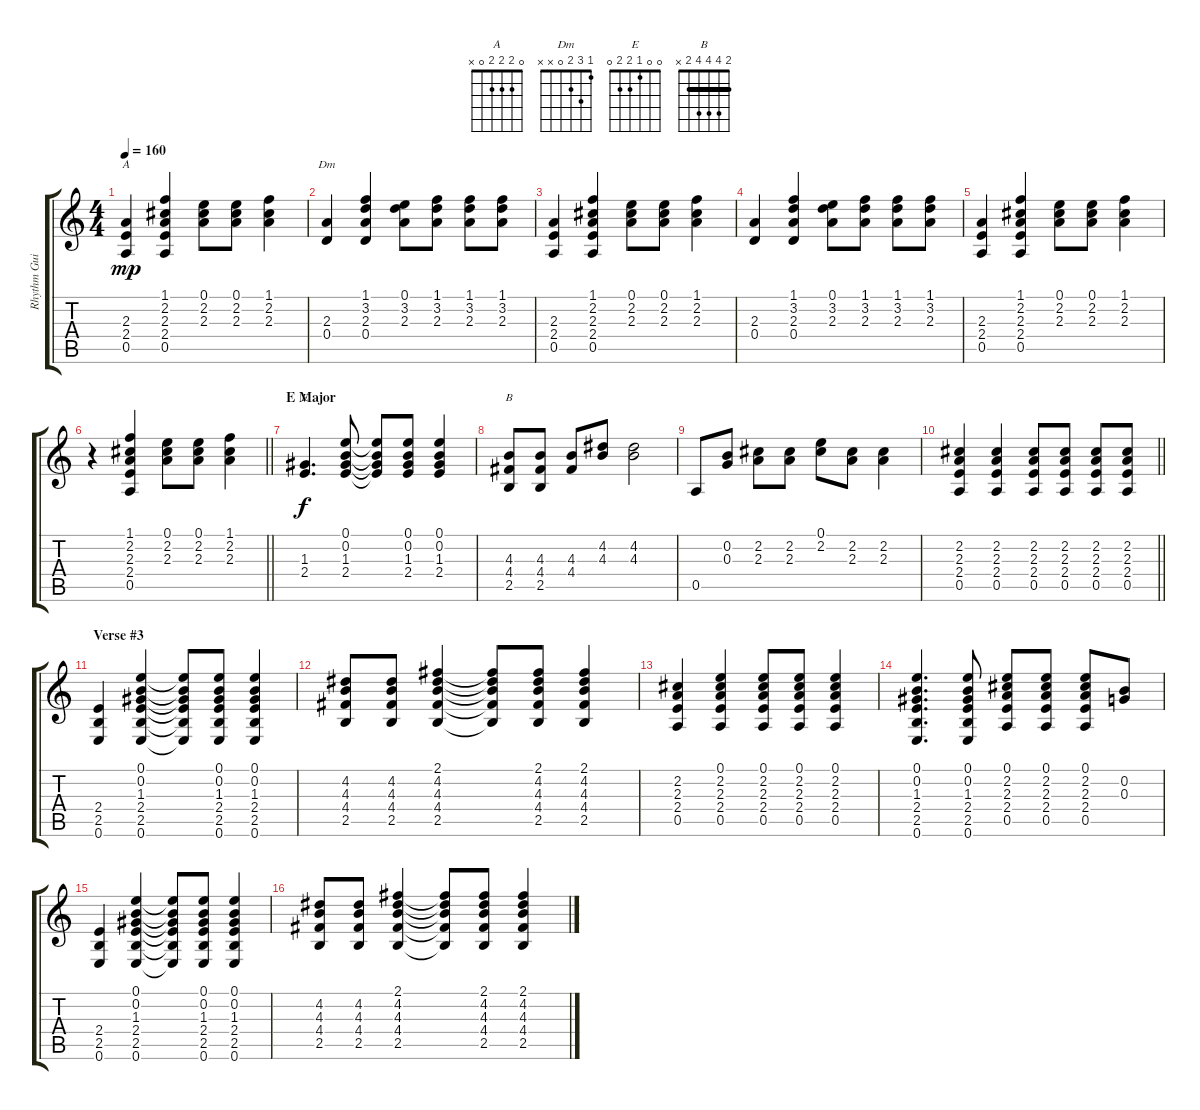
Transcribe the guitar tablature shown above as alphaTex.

\track ("Rhythm Guitar" "Rhythm Gui") {instrument electricguitarclean}
\staff {score tabs}
\tuning (E4 B3 G3 D3 A2 E2) {hide}
\chord ("A" 0 2 2 2 0 x)
\chord ("Dm" 1 3 2 0 x x)
\chord ("E" 0 0 1 2 2 0)
\chord ("B" 2 4 4 4 2 x) {barre 2}
\ts (4 4)
\tempo 160
\clef g2
\ks c
(2.3 2.4 0.5).4{ch "A" dy mp} (1.1 2.2 2.3 2.4 0.5).4 (0.1 2.2 2.3).8 (0.1 2.2 2.3).8 (1.1 2.2 2.3).4 |
(2.3 0.4).4{ch "Dm"} (1.1 3.2 2.3 0.4).4 (0.1 3.2 2.3).8 (1.1 3.2 2.3).8 (1.1 3.2 2.3).8 (1.1 3.2 2.3).8 |
(2.3 2.4 0.5).4 (1.1 2.2 2.3 2.4 0.5).4 (0.1 2.2 2.3).8 (0.1 2.2 2.3).8 (1.1 2.2 2.3).4 |
(2.3 0.4).4 (1.1 3.2 2.3 0.4).4 (0.1 3.2 2.3).8 (1.1 3.2 2.3).8 (1.1 3.2 2.3).8 (1.1 3.2 2.3).8 |
(2.3 2.4 0.5).4 (1.1 2.2 2.3 2.4 0.5).4 (0.1 2.2 2.3).8 (0.1 2.2 2.3).8 (1.1 2.2 2.3).4 |
\barLineRight lightlight
r.4 (1.1 2.2 2.3 2.4 0.5).4 (0.1 2.2 2.3).8 (0.1 2.2 2.3).8 (1.1 2.2 2.3).4 |
\section ("" "E Major")
(1.3 2.4).4{d ch "E" dy f} (0.1 0.2 1.3 2.4).8 (0.1{t} 0.2{t} 1.3{t} 2.4{t}).8 (0.1 0.2 1.3 2.4).8 (0.1 0.2 1.3 2.4).4 |
(4.3 4.4 2.5).8{ch "B"} (4.3 4.4 2.5).8 (4.3 4.4).8 (4.2 4.3).8 (4.2 4.3).2 |
0.5.8 (0.2 0.3).8 (2.2 2.3).8 (2.2 2.3).8 (0.1 2.2).8 (2.2 2.3).8 (2.2 2.3).4 |
\barLineRight lightlight
(2.2 2.3 2.4 0.5).4 (2.2 2.3 2.4 0.5).4 (2.2 2.3 2.4 0.5).8 (2.2 2.3 2.4 0.5).8 (2.2 2.3 2.4 0.5).8 (2.2 2.3 2.4 0.5).8 |
\section ("" "Verse #3")
(2.4 2.5 0.6).4 (0.1 0.2 1.3 2.4 2.5 0.6).4 (0.1{t} 0.2{t} 1.3{t} 2.4{t} 2.5{t} 0.6{t}).8 (0.1 0.2 1.3 2.4 2.5 0.6).8 (0.1 0.2 1.3 2.4 2.5 0.6).4 |
(4.2 4.3 4.4 2.5).8 (4.2 4.3 4.4 2.5).8 (2.1 4.2 4.3 4.4 2.5).4 (2.1{t} 4.2{t} 4.3{t} 4.4{t} 2.5{t}).8 (2.1 4.2 4.3 4.4 2.5).8 (2.1 4.2 4.3 4.4 2.5).4 |
(2.2 2.3 2.4 0.5).4 (0.1 2.2 2.3 2.4 0.5).4 (0.1 2.2 2.3 2.4 0.5).8 (0.1 2.2 2.3 2.4 0.5).8 (0.1 2.2 2.3 2.4 0.5).4 |
(0.1 0.2 1.3 2.4 2.5 0.6).4{d} (0.1 0.2 1.3 2.4 2.5 0.6).8 (0.1 2.2 2.3 2.4 0.5).8 (0.1 2.2 2.3 2.4 0.5).8 (0.1 2.2 2.3 2.4 0.5).8 (0.2 0.3).8 |
(2.4 2.5 0.6).4 (0.1 0.2 1.3 2.4 2.5 0.6).4 (0.1{t} 0.2{t} 1.3{t} 2.4{t} 2.5{t} 0.6{t}).8 (0.1 0.2 1.3 2.4 2.5 0.6).8 (0.1 0.2 1.3 2.4 2.5 0.6).4 |
(4.2 4.3 4.4 2.5).8 (4.2 4.3 4.4 2.5).8 (2.1 4.2 4.3 4.4 2.5).4 (2.1{t} 4.2{t} 4.3{t} 4.4{t} 2.5{t}).8 (2.1 4.2 4.3 4.4 2.5).8 (2.1 4.2 4.3 4.4 2.5).4
